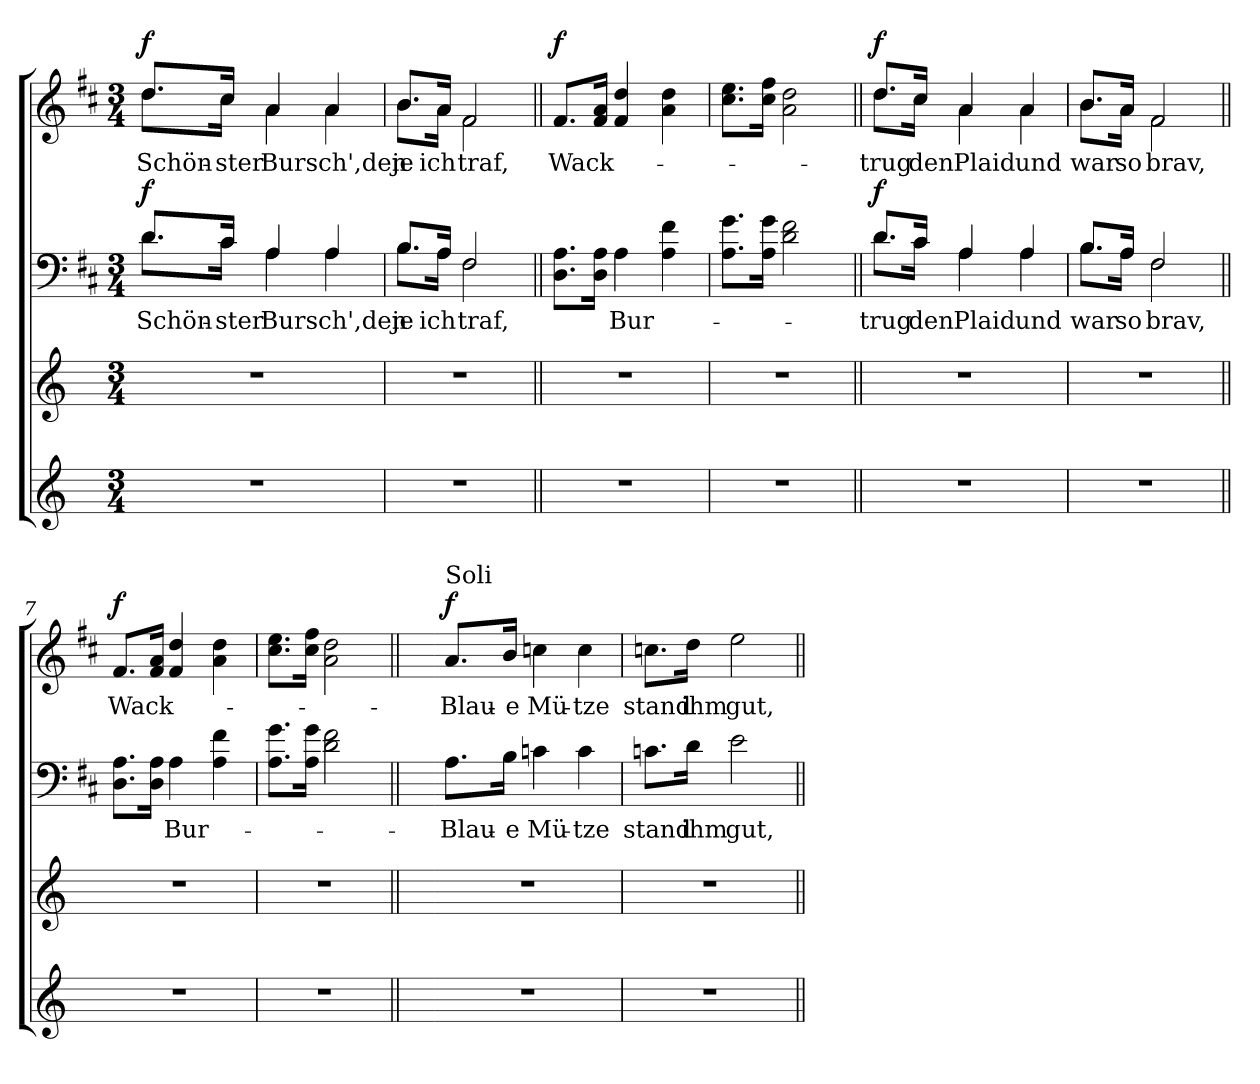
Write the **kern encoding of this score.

**kern	**kern	**kern	**text	**dynam	**kern	**text	**dynam
*part4	*part3	*part2	*part2	*part2	*part1	*part1	*part1
*staff4	*staff3	*staff2	*staff2	*staff2	*staff1	*staff1	*staff1
!!LO:PB:g=z
*clefG2	*clefG2	*clefF4	*	*	*clefG2	*	*
*k[]	*k[]	*k[f#c#]	*	*	*k[f#c#]	*	*
*C:	*C:	*D:	*	*	*D:	*	*
*M3/4	*M3/4	*M3/4	*	*	*M3/4	*	*
=1	=1	=1	=1	=1	=1	=1	=1
!LO:N:vis=1	!LO:N:vis=1	!	!	!	!	!	!
*	*	*^	*	*	*	*	*
!	!	!	!	!LO:LY:b:color=#000000	!	!	!	!
*	*	*	*	*	*	*^	*	*
!	!	!	!	!	!	!	!	!LO:LY:b:color=#000000	!
2.r	2.r	8.di/L	8.di\L	Schön-	f	8.ddi/L	8.ddi\L	Schön-	f
!	!	!	!	!LO:LY:b:color=#000000	!	!	!	!	!
!	!	!	!	!	!	!	!	!LO:LY:b:color=#000000	!
.	.	16c#i/Jk	16c#i\Jk	-ster	.	16cc#i/Jk	16cc#i\Jk	-ster	.
!	!	!	!	!LO:LY:b:color=#000000	!	!	!	!	!
!	!	!	!	!	!	!	!	!LO:LY:b:color=#000000	!
.	.	4Ai/	4Ai\	Bursch',den	.	4ai/	4ai\	Bursch',den	.
.	.	4Ai/	4Ai\	.	.	4ai/	4ai\	.	.
=2	=2	=2	=2	=2	=2	=2	=2	=2	=2
!LO:N:vis=1	!LO:N:vis=1	!	!	!	!	!	!	!	!
!	!	!	!	!LO:LY:b:color=#000000	!	!	!	!	!
!	!	!	!	!	!	!	!	!LO:LY:b:color=#000000	!
2.r	2.r	8.Bi/L	8.Bi\L	je	.	8.bi/L	8.bi\L	je	.
!	!	!	!	!LO:LY:b:color=#000000	!	!	!	!	!
!	!	!	!	!	!	!	!	!LO:LY:b:color=#000000	!
.	.	16Ai/Jk	16Ai\Jk	ich	.	16ai/Jk	16ai\Jk	ich	.
!	!	!	!	!LO:LY:b:color=#000000	!	!	!	!	!
!	!	!	!	!	!	!	!	!LO:LY:b:color=#000000	!
.	.	2F#i/	2F#i\	traf,	.	2f#i/	2f#i\	traf,	.
=3||	=3||	=3||	=3||	=3||	=3||	=3||	=3||	=3||	=3||
!LO:N:vis=1	!LO:N:vis=1	!	!	!	!	!	!	!	!
*	*	*v	*v	*	*	*	*	*	*
*	*	*	*	*	*v	*v	*	*
*	*	*^	*	*	*^	*	*
!	!	!	!	!	!	!	!	!LO:LY:b:color=#000000	!
*	*	*v	*v	*	*	*	*	*	*
*	*	*	*	*	*v	*v	*	*
2.r	2.r	8.Di\ 8.Ai\L	.	.	8.f#i/L	Wack-	f
.	.	16Di\ 16Ai\Jk	.	.	16f#i/ 16ai/Jk	.	.
!	!	!	!LO:LY:b:color=#000000	!	!	!	!
.	.	4Ai\	Bur-	.	4f#i/ 4ddi	.	.
.	.	4Ai\ 4f#i	.	.	4ai\ 4ddi	.	.
=4	=4	=4	=4	=4	=4	=4	=4
!LO:N:vis=1	!LO:N:vis=1	!	!	!	!	!	!
2.r	2.r	8.Ai\ 8.gi\L	.	.	8.cc#i\ 8.eei\L	.	.
.	.	16Ai\ 16gi\Jk	.	.	16cc#i\ 16ff#i\Jk	.	.
.	.	2di\ 2f#i	.	.	2ai\ 2ddi	.	.
=5||	=5||	=5||	=5||	=5||	=5||	=5||	=5||
!LO:N:vis=1	!LO:N:vis=1	!	!	!	!	!	!
*	*	*^	*	*	*	*	*
!	!	!	!	!LO:LY:b:color=#000000	!	!	!	!
*	*	*	*	*	*	*^	*	*
!	!	!	!	!	!	!	!	!LO:LY:b:color=#000000	!
2.r	2.r	8.di/L	8.di\L	-trug	f	8.ddi/L	8.ddi\L	-trug	f
!	!	!	!	!LO:LY:b:color=#000000	!	!	!	!	!
!	!	!	!	!	!	!	!	!LO:LY:b:color=#000000	!
.	.	16c#i/Jk	16c#i\Jk	den	.	16cc#i/Jk	16cc#i\Jk	den	.
!	!	!	!	!LO:LY:b:color=#000000	!	!	!	!	!
!	!	!	!	!	!	!	!	!LO:LY:b:color=#000000	!
.	.	4Ai/	4Ai\	Plaid	.	4ai/	4ai\	Plaid	.
!	!	!	!	!LO:LY:b:color=#000000	!	!	!	!	!
!	!	!	!	!	!	!	!	!LO:LY:b:color=#000000	!
.	.	4Ai/	4Ai\	und	.	4ai/	4ai\	und	.
!!LO:LB:g=z	!!
=6	=6	=6	=6	=6	=6	=6	=6	=6	=6
!LO:N:vis=1	!LO:N:vis=1	!	!	!	!	!	!	!	!
!	!	!	!	!LO:LY:a:color=#000000	!	!	!	!	!
!	!	!	!	!	!	!	!	!LO:LY:b:color=#000000	!
2.r	2.r	8.Bi/L	8.Bi\L	war	.	8.bi/L	8.bi\L	war	.
!	!	!	!	!LO:LY:a:color=#000000	!	!	!	!	!
!	!	!	!	!	!	!	!	!LO:LY:b:color=#000000	!
.	.	16Ai/Jk	16Ai\Jk	so	.	16ai/Jk	16ai\Jk	so	.
!	!	!	!	!LO:LY:a:color=#000000	!	!	!	!	!
!	!	!	!	!	!	!	!	!LO:LY:b:color=#000000	!
.	.	2F#i/	2F#i\	brav,	.	2f#i/	2f#i\	brav,	.
=7||	=7||	=7||	=7||	=7||	=7||	=7||	=7||	=7||	=7||
!LO:N:vis=1	!LO:N:vis=1	!	!	!	!	!	!	!	!
*	*	*v	*v	*	*	*	*	*	*
*	*	*	*	*	*v	*v	*	*
*	*	*^	*	*	*^	*	*
!	!	!	!	!	!	!LO:TX:a:t=Chor	!	!	!
!	!	!	!	!	!	!	!	!LO:LY:b:color=#000000	!
*	*	*v	*v	*	*	*	*	*	*
*	*	*	*	*	*v	*v	*	*
2.r	2.r	8.Di\ 8.Ai\L	.	.	8.f#i/L	Wack-	f
.	.	16Di\ 16Ai\Jk	.	.	16f#i/ 16ai/Jk	.	.
!	!	!	!LO:LY:a:color=#000000	!	!	!	!
.	.	4Ai\	Bur-	.	4f#i/ 4ddi	.	.
.	.	4Ai\ 4f#i	.	.	4ai\ 4ddi	.	.
=8	=8	=8	=8	=8	=8	=8	=8
!LO:N:vis=1	!LO:N:vis=1	!	!	!	!	!	!
2.r	2.r	8.Ai\ 8.gi\L	.	.	8.cc#i\ 8.eei\L	.	.
.	.	16Ai\ 16gi\Jk	.	.	16cc#i\ 16ff#i\Jk	.	.
.	.	2di\ 2f#i	.	.	2ai\ 2ddi	.	.
=9||	=9||	=9||	=9||	=9||	=9||	=9||	=9||
!LO:N:vis=1	!LO:N:vis=1	!	!	!	!	!	!
!	!	!	!LO:LY:a:color=#000000	!	!	!	!
!	!	!	!	!	!LO:TX:a:t=Soli	!	!
!	!	!	!	!	!	!LO:LY:b:color=#000000	!
2.r	2.r	8.Ai\L	-Blau-	.	8.ai/L	-Blau-	f
!	!	!	!LO:LY:a:color=#000000	!	!	!	!
!	!	!	!	!	!	!LO:LY:b:color=#000000	!
.	.	16Bi\Jk	-e	.	16bi/Jk	-e	.
!	!	!	!LO:LY:a:color=#000000	!	!	!	!
!	!	!	!	!	!	!LO:LY:b:color=#000000	!
.	.	4cni\	Mü-	.	4ccni\	Mü-	.
!	!	!	!LO:LY:a:color=#000000	!	!	!	!
!	!	!	!	!	!	!LO:LY:b:color=#000000	!
.	.	4ci\	-tze	.	4cci\	-tze	.
=10	=10	=10	=10	=10	=10	=10	=10
!LO:N:vis=1	!LO:N:vis=1	!	!	!	!	!	!
!	!	!	!LO:LY:a:color=#000000	!	!	!	!
!	!	!	!	!	!	!LO:LY:b:color=#000000	!
2.r	2.r	8.cni\L	stand	.	8.ccni\L	stand	.
!	!	!	!LO:LY:a:color=#000000	!	!	!	!
!	!	!	!	!	!	!LO:LY:b:color=#000000	!
.	.	16di\Jk	ihm	.	16ddi\Jk	ihm	.
!	!	!	!LO:LY:a:color=#000000	!	!	!	!
!	!	!	!	!	!	!LO:LY:b:color=#000000	!
.	.	2ei\	gut,	.	2eei\	gut,	.
=||	=||	=||	=||	=||	=||	=||	=||
*-	*-	*-	*-	*-	*-	*-	*-
